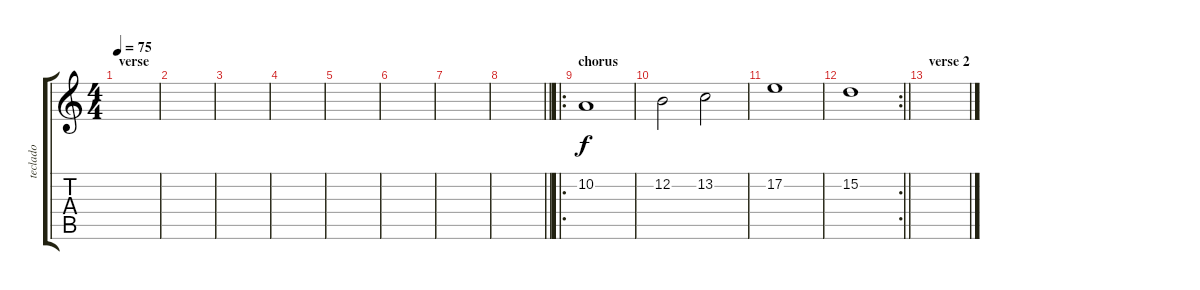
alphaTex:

\track ("teclado" "teclado") {instrument stringensemble2}
\staff {score tabs}
\tuning (E4 B3 G3 D3 A2 E2) {hide}
\ts (4 4)
\section ("" "verse")
\tempo 75
\clef g2
\ks c
|
|
|
|
|
|
|
\barLineRight lightlight
|
\ro
\section ("" "chorus")
10.2.1 |
12.2.2 13.2.2 |
17.2.1 |
\rc 2
\barLineRight lightlight
15.2.1 |
\section ("" "verse 2")
